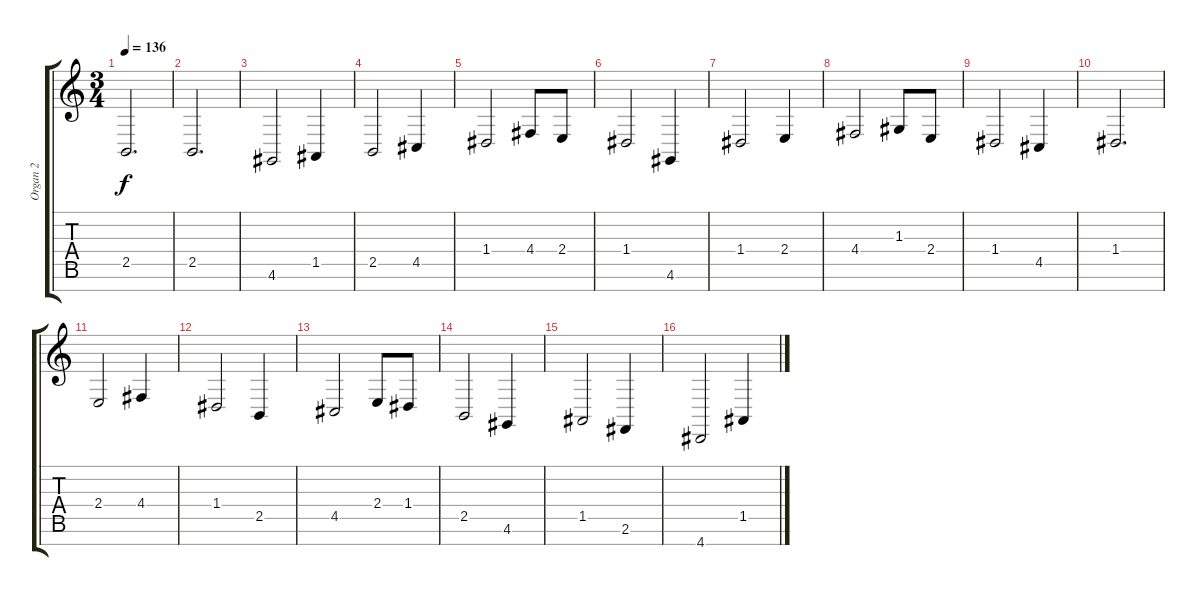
\track ("Organ 2" "Organ 2") {instrument churchorgan}
\staff {score tabs}
\tuning (E4 B3 G3 D3 A2 E2 B1) {hide}
\ts (3 4)
\tempo 136
\clef g2
\ks c
2.5.2{d dy f} |
2.5.2{d} |
4.6.2{volume 12} 1.5.4 |
2.5.2 4.5.4 |
1.4.2 4.4.8 2.4.8 |
1.4.2 4.6.4 |
1.4.2 2.4.4 |
4.4.2 1.3.8 2.4.8 |
1.4.2 4.5.4 |
1.4.2{d} |
2.4.2 4.4.4 |
1.4.2 2.5.4 |
4.5.2 2.4.8 1.4.8 |
2.5.2 4.6.4 |
1.5.2 2.6.4 |
4.7.2 1.5.4
